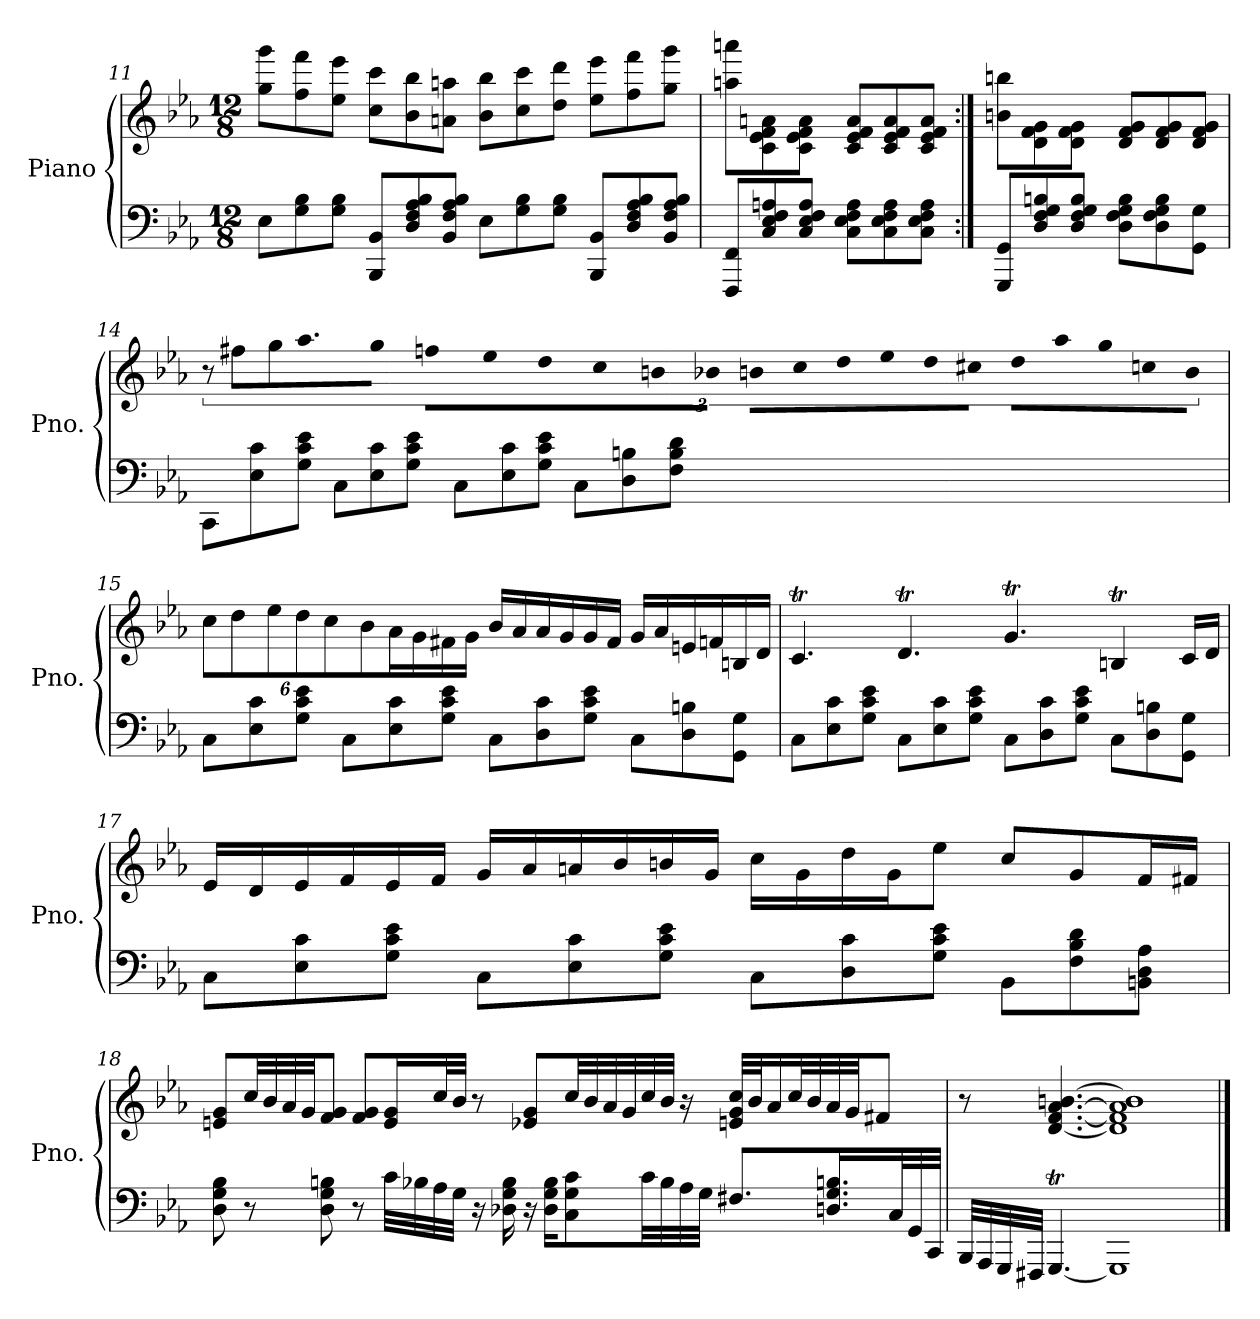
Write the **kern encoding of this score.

**kern	**kern
*part1	*part1
*staff2	*staff1
*I"Piano	*
*I'Pno.	*
*clefF4	*clefG2
*k[b-e-a-]	*k[b-e-a-]
*M12/8	*M12/8
=11	=11
8E-\L	8gg\ 8ggg\L
8G\ 8B-\	8ff\ 8fff\
8G\ 8B-\J	8ee-\ 8eee-\J
8BBB-/ 8BB-/L	8cc\ 8ccc\L
8D/ 8F/ 8A-/ 8B-/	8b-\ 8bb-\
8BB-/ 8F/ 8A-/ 8B-/J	8an\ 8aan\J
8E-\L	8b-\ 8bb-\L
8G\ 8B-\	8cc\ 8ccc\
8G\ 8B-\J	8dd\ 8ddd\J
8BBB-/ 8BB-/L	8ee-\ 8eee-\L
8D/ 8F/ 8A-/ 8B-/	8ff\ 8fff\
8BB-/ 8F/ 8A-/ 8B-/J	8gg\ 8ggg\J
!!LO:LB:g=z
=12	=12
8FFF/ 8FF/L	8aan\ 8aaan\L
8C/ 8E-/ 8F/ 8An/	8c\ 8e-\ 8f\ 8an\
8C/ 8E-/ 8F/ 8A/J	8c\ 8e-\ 8f\ 8a\J
8C\ 8E-\ 8F\ 8A\L	8c/ 8e-/ 8f/ 8a/L
8C\ 8E-\ 8F\ 8A\	8c/ 8e-/ 8f/ 8a/
8C\ 8E-\ 8F\ 8A\J	8c/ 8e-/ 8f/ 8a/J
=13:|!	=13:|!
8GGG/ 8GG/L	8bn\ 8bbn\L
8D/ 8F/ 8G/ 8Bn/	8d\ 8f\ 8g\
8D/ 8F/ 8G/ 8B/J	8d\ 8f\ 8g\J
8D\ 8F\ 8G\ 8B\L	8d/ 8f/ 8g/L
8D\ 8F\ 8G\ 8B\	8d/ 8f/ 8g/
8GG\ 8G\J	8d/ 8f/ 8g/J
=14	=14
8CC\L	12r
.	12ff#X\L
8E-\ 8c\	.
.	12gg\
8G\ 8c\ 8e-\J	16.aa-\L
.	32gg\JJk
8C\L	16ffn\LL
.	16ee-\
8E-\ 8c\	16dd\
.	16cc\
8G\ 8c\ 8e-\J	16bn\
.	16b-X\JJ
8C\L	16bn\LL
.	16cc\
8E-\ 8c\	16dd\
.	16ee-\
8G\ 8c\ 8e-\J	16dd\
.	16cc#X\JJ
8C\L	16dd\LL
.	16aa-\
8D\ 8Bn\	16gg\
.	16ccn\J
8F\ 8B\ 8d\J	8b\J
!!LO:LB:g=z
=15	=15
*	*Xbrackettup
8C\L	12cc\L
.	12dd\
8E-\ 8c\	.
.	12ee-\
8G\ 8c\ 8e-\J	12dd\
.	12cc\
8C\L	.
.	12b-\
8E-\ 8c\	16a-\L
.	16g\
8G\ 8c\ 8e-\J	16f#X\
.	16g\JJ
8C\L	16b-/LL
.	16a-/
8D\ 8c\	16a-/
.	16g/
8G\ 8c\ 8e-\J	16g/
.	16f#/JJ
8C\L	16g/LL
.	16a-/
8D\ 8Bn\	16en/
.	16fn/
8GG\ 8G\J	16Bn/
.	16d/JJ
=16	=16
8C\L	4.cT/
8E-\ 8c\	.
8G\ 8c\ 8e-\J	.
8C\L	4.dt/
8E-\ 8c\	.
8G\ 8c\ 8e-\J	.
8C\L	4.gt/
8D\ 8c\	.
8G\ 8c\ 8e-\J	.
8C\L	4Bnt/
8D\ 8Bn\	.
8GG\ 8G\J	16c/LL
.	16d/JJ
!!LO:LB:g=z
=17	=17
8C\L	16e-/LL
.	16d/
8E-\ 8c\	16e-/
.	16f/
8G\ 8c\ 8e-\J	16e-/
.	16f/JJ
8C\L	16g/LL
.	16a-/
8E-\ 8c\	16an/
.	16b-/
8G\ 8c\ 8e-\J	16bn/
.	16g/JJ
8C\L	16cc\LL
.	16g\
8D\ 8c\	16dd\
.	16g\J
8G\ 8c\ 8e-\J	8ee-\J
8BB-\L	8cc/L
8F\ 8B-\ 8d\	8g/
8BBn\ 8D\ 8A-\J	16f/L
.	16f#X/JJ
!!LO:LB:g=z
=18	=18
8D\ 8G\ 8B-\	8en/ 8g/L
8r	32cc/LL
.	32b-/
.	32a-/
.	32g/JJ
8D\ 8G\ 8Bn\	8f/ 8g/J
8r	8f/ 8g/L
32c\LLL	16e/ 16g/L
32B-X\	.
32A-\	32cc/L
32G\JJJ	32b-/JJJ
16r	8r
16D-X\ 16G\ 16B-\	.
16r	8e-X/ 8g/L
16D-\ 16G\ 16B-\KL	.
8C\ 8G\ 8c\	32cc/LL
.	32b-/
.	32a-/
.	32g/
32c\LL	32cc/
32B-\	32b-/JJJ
32A-\	16r
32G\JJJ	.
8.F#X/L	32en/ 32g/ 32cc/LLL
.	32b-/J
.	16a-/
.	32cc/L
.	32b-/
16.Dn/ 16.G/ 16.Bn/L	32a-/
.	32g/JJ
.	8f#X/J
32C/L	.
32GG/	.
32CC/JJJ	.
=19	=19
32BBB-/LLL	8r
32AAA-/	.
32GGG/	.
32FFF#X/JJJ	.
[4.GGGt/	[4.d/ [4.f/ [4.a-/ [4.bn/
1GGG]	1d] 1f] 1a-] 1b]
==	==
*-	*-
